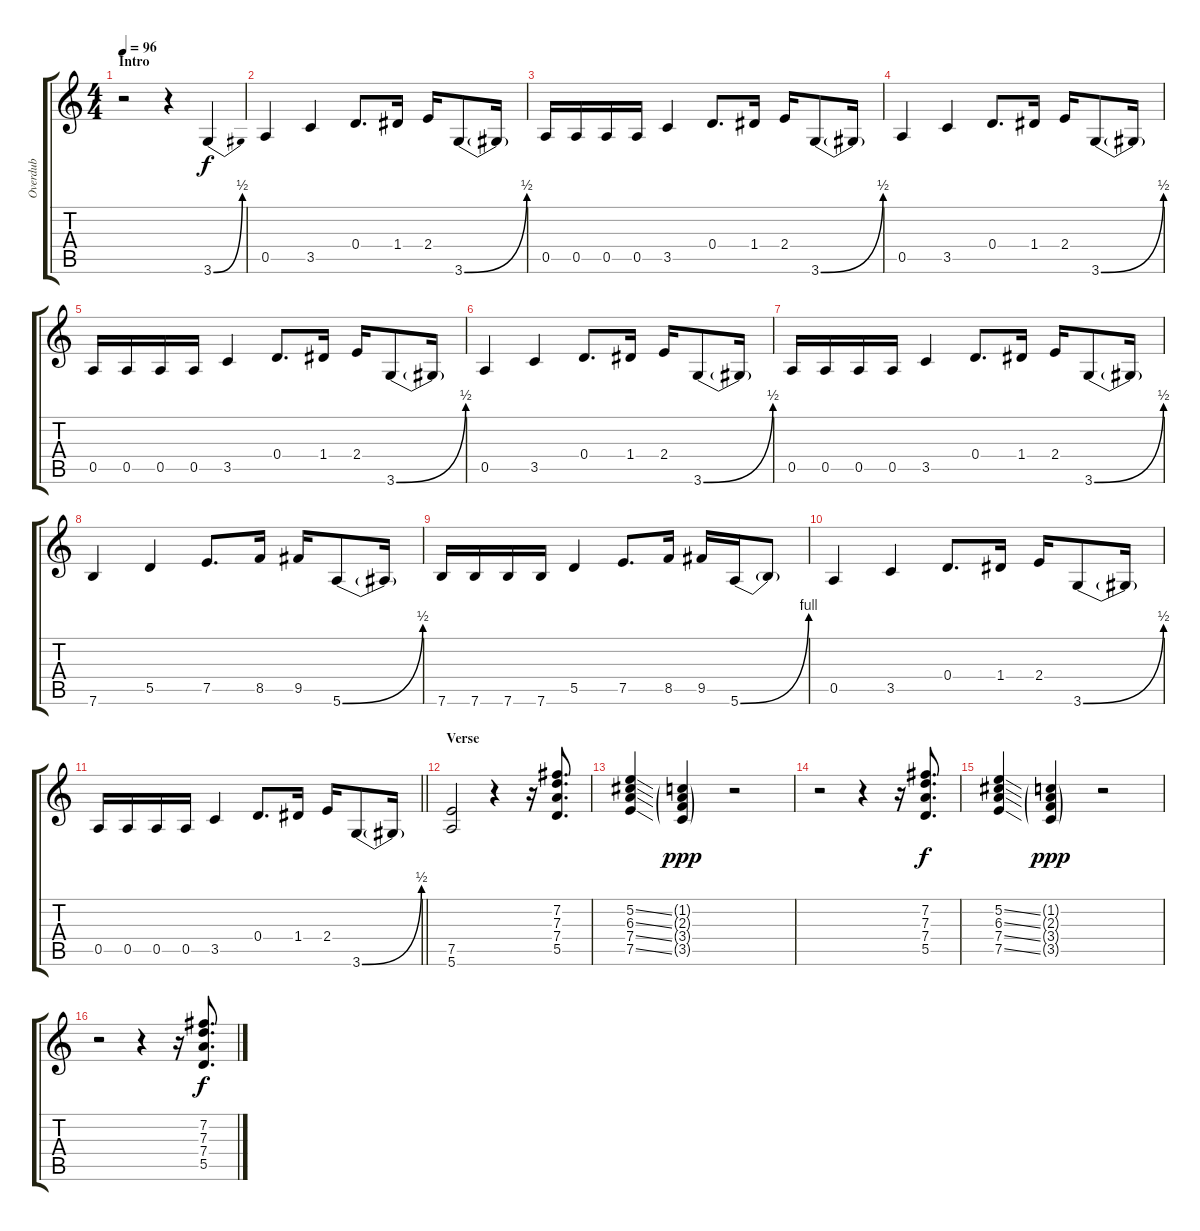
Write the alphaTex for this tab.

\track ("Overdub" "Overdub") {instrument fretlessbass}
\staff {score tabs}
\tuning (E4 B3 G3 D3 A2 E2) {hide}
\ts (4 4)
\section ("" "Intro")
\tempo 96
\clef g2
\ks c
r.2{dy f instrument fretlessbass} r.4 3.6{be (bend 0 0 60 2)}.4 |
0.5.4 3.5.4 0.4.8{d} 1.4.16 2.4.16 3.6{be (bend 0 0 60 2)}.8 3.6{t}.16 |
0.5.16 0.5.16 0.5.16 0.5.16 3.5.4 0.4.8{d} 1.4.16 2.4.16 3.6{be (bend 0 0 60 2)}.8 3.6{t}.16 |
0.5.4 3.5.4 0.4.8{d} 1.4.16 2.4.16 3.6{be (bend 0 0 60 2)}.8 3.6{t}.16 |
0.5.16 0.5.16 0.5.16 0.5.16 3.5.4 0.4.8{d} 1.4.16 2.4.16 3.6{be (bend 0 0 60 2)}.8 3.6{t}.16 |
0.5.4 3.5.4 0.4.8{d} 1.4.16 2.4.16 3.6{be (bend 0 0 60 2)}.8 3.6{t}.16 |
0.5.16 0.5.16 0.5.16 0.5.16 3.5.4 0.4.8{d} 1.4.16 2.4.16 3.6{be (bend 0 0 60 2)}.8 3.6{t}.16 |
7.6.4 5.5.4 7.5.8{d} 8.5.16 9.5.16 5.6{be (bend 0 0 60 2)}.8 5.6{t}.16 |
7.6.16 7.6.16 7.6.16 7.6.16 5.5.4 7.5.8{d} 8.5.16 9.5.16 5.6{be (bend 0 0 60 4)}.16 5.6{t}.8 |
0.5.4 3.5.4 0.4.8{d} 1.4.16 2.4.16 3.6{be (bend 0 0 60 2)}.8 3.6{t}.16 |
\barLineRight lightlight
0.5.16 0.5.16 0.5.16 0.5.16 3.5.4 0.4.8{d} 1.4.16 2.4.16 3.6{be (bend 0 0 60 2)}.8 3.6{t}.16 |
\section ("" "Verse")
(7.5 5.6).2 r.4 r.16 (7.2 7.3 7.4 5.5).8{d} |
(5.2{ss} 6.3{ss} 7.4{ss} 7.5{ss}).4 (1.2{g} 2.3{g} 3.4{g} 3.5{g}).4{dy ppp} r.2 |
r.2 r.4 r.16 (7.2 7.3 7.4 5.5).8{d dy f} |
(5.2{ss} 6.3{ss} 7.4{ss} 7.5{ss}).4 (1.2{g} 2.3{g} 3.4{g} 3.5{g}).4{dy ppp} r.2 |
r.2 r.4 r.16 (7.2 7.3 7.4 5.5).8{d dy f}
